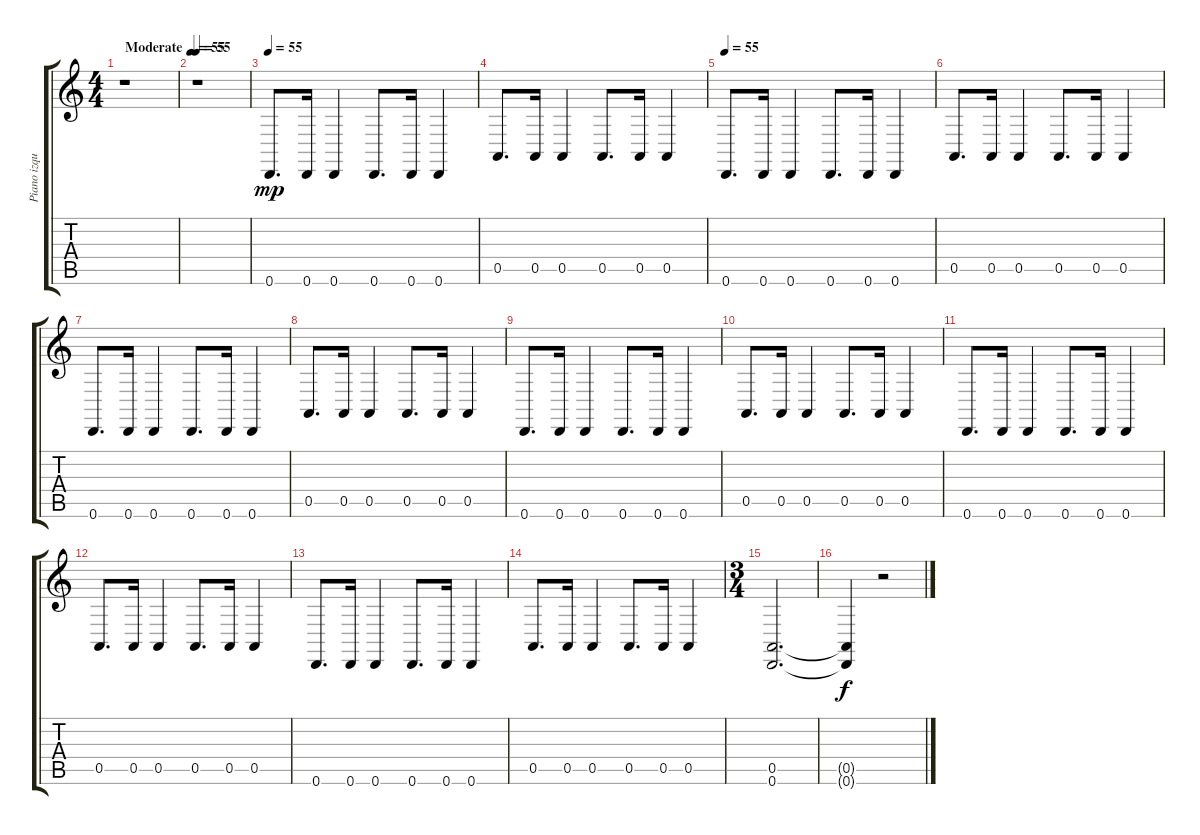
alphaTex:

\track ("Piano izquierda" "Piano izqu") {instrument acousticgrandpiano}
\staff {score tabs}
\tuning (E4 B3 G3 D3 A2 D2) {hide}
\ts (4 4)
\tempo (55 "Moderate")
\clef g2
\ks c
r.1{dy mp instrument acousticgrandpiano} |
\tempo 55
r.1 |
\tempo 55
0.6.8{d} 0.6.16 0.6.4 0.6.8{d} 0.6.16 0.6.4 |
0.5.8{d} 0.5.16 0.5.4 0.5.8{d} 0.5.16 0.5.4 |
\tempo 55
0.6.8{d} 0.6.16 0.6.4 0.6.8{d} 0.6.16 0.6.4 |
0.5.8{d} 0.5.16 0.5.4 0.5.8{d} 0.5.16 0.5.4 |
0.6.8{d} 0.6.16 0.6.4 0.6.8{d} 0.6.16 0.6.4 |
0.5.8{d} 0.5.16 0.5.4 0.5.8{d} 0.5.16 0.5.4 |
0.6.8{d} 0.6.16 0.6.4 0.6.8{d} 0.6.16 0.6.4 |
0.5.8{d} 0.5.16 0.5.4 0.5.8{d} 0.5.16 0.5.4 |
0.6.8{d} 0.6.16 0.6.4 0.6.8{d} 0.6.16 0.6.4 |
0.5.8{d} 0.5.16 0.5.4 0.5.8{d} 0.5.16 0.5.4 |
0.6.8{d} 0.6.16 0.6.4 0.6.8{d} 0.6.16 0.6.4 |
0.5.8{d} 0.5.16 0.5.4 0.5.8{d} 0.5.16 0.5.4 |
\ts (3 4)
(0.5 0.6).2{d} |
(0.5{t} 0.6{t}).4{dy f} r.2
